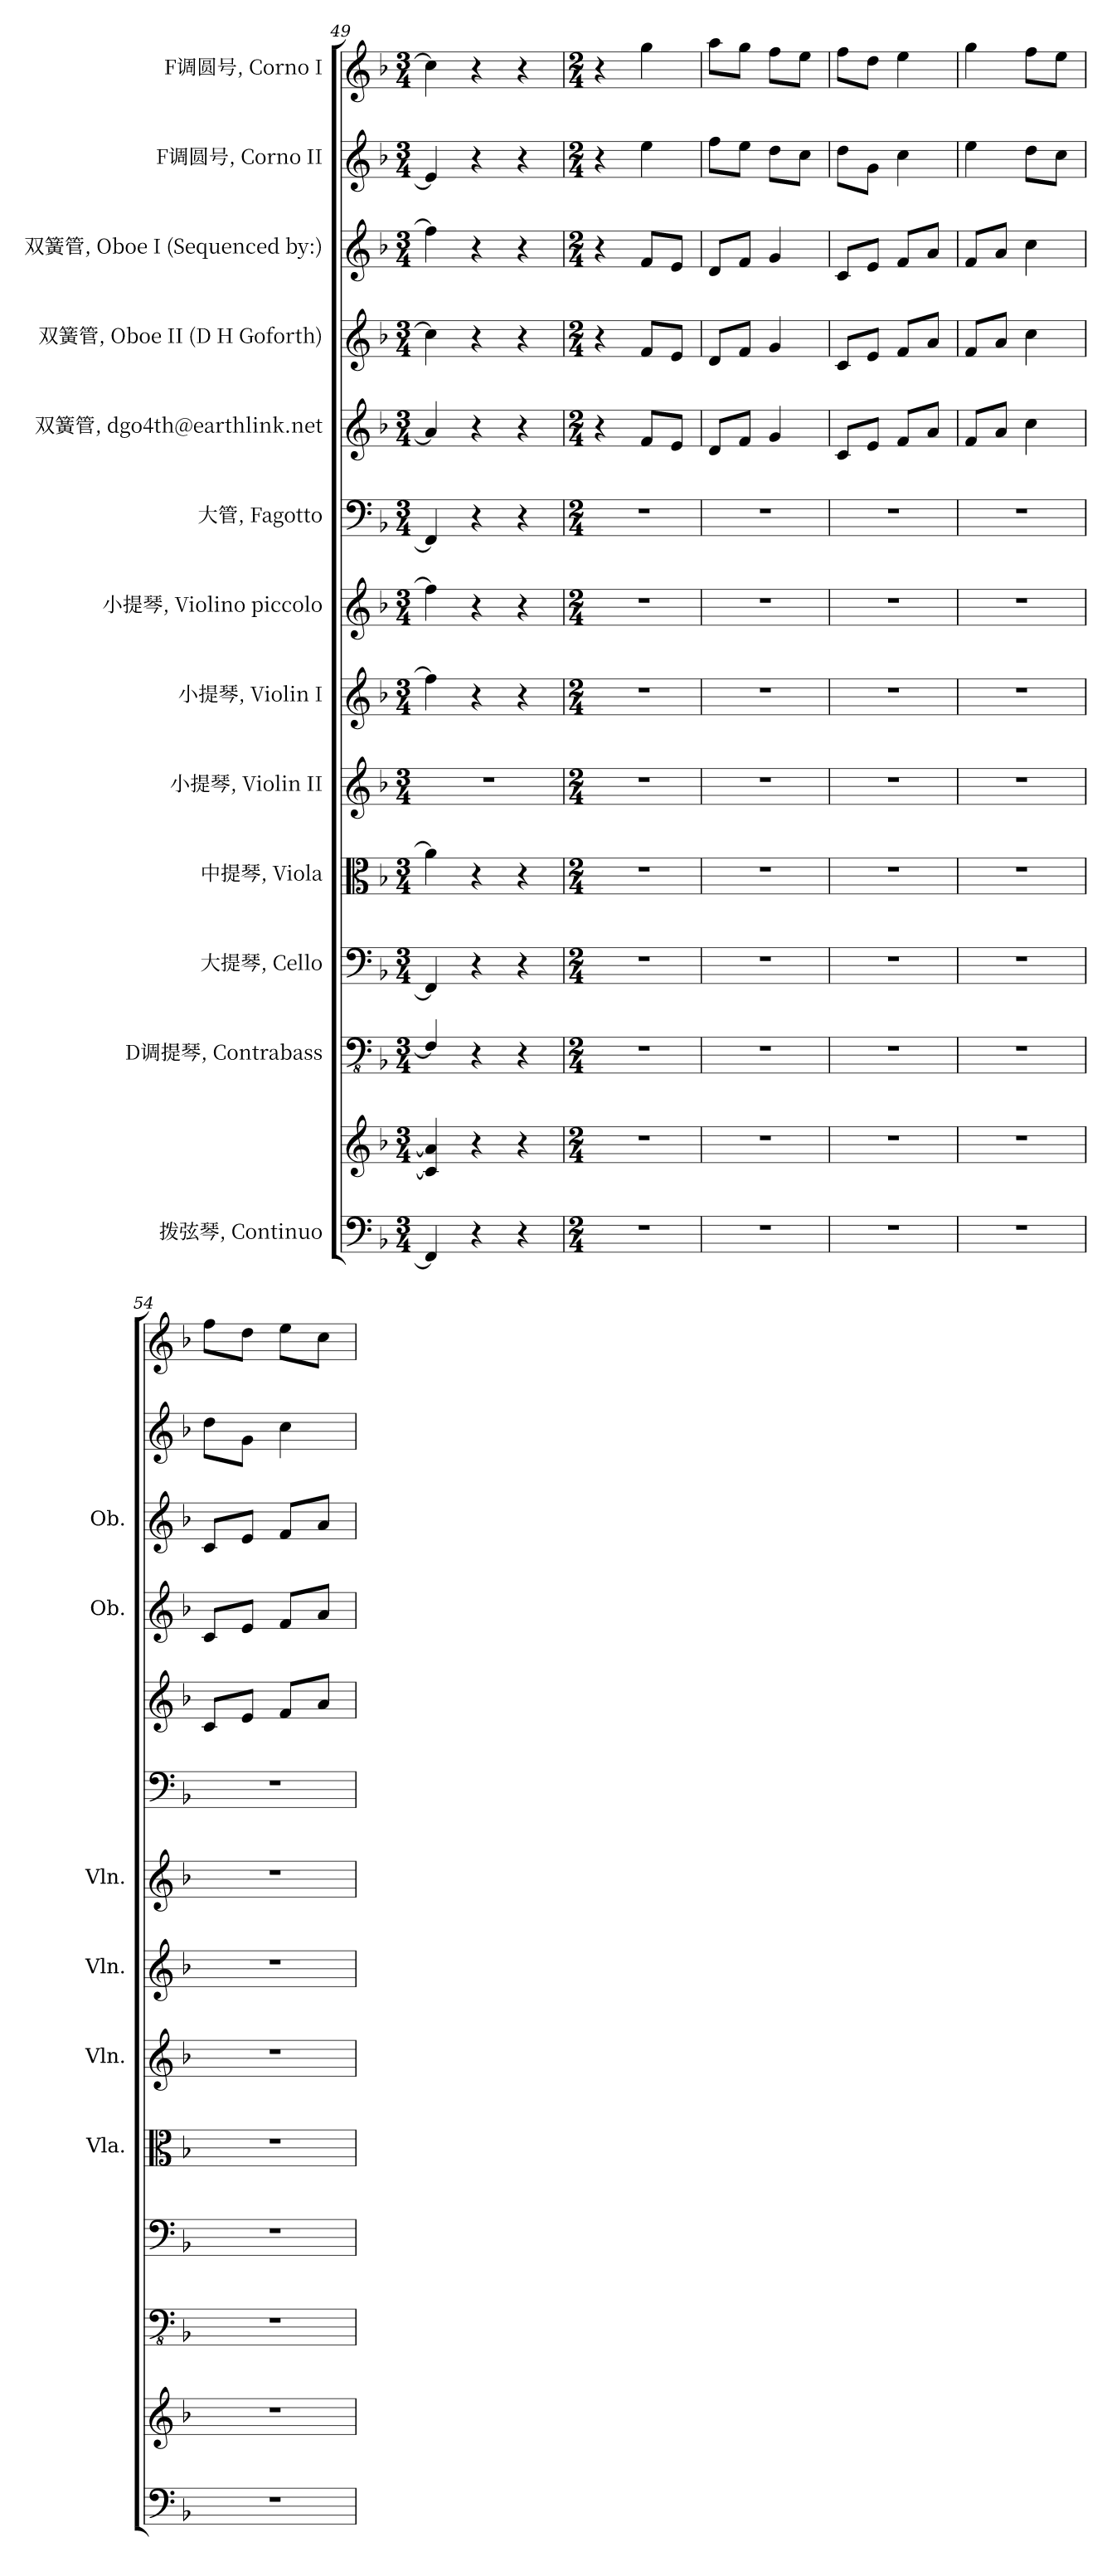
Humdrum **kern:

**kern	**kern	**kern	**kern	**kern	**kern	**kern	**kern	**kern	**kern	**kern	**kern	**kern	**kern
*part13	*part13	*part12	*part11	*part10	*part9	*part8	*part7	*part6	*part5	*part4	*part3	*part2	*part1
*staff14	*staff13	*staff12	*staff11	*staff10	*staff9	*staff8	*staff7	*staff6	*staff5	*staff4	*staff3	*staff2	*staff1
*I"拨弦琴, Continuo	*	*I"D调提琴, Contrabass	*I"大提琴, Cello	*I"中提琴, Viola	*I"小提琴, Violin II	*I"小提琴, Violin I	*I"小提琴, Violino piccolo	*I"大管, Fagotto	*I"双簧管, dgo4th@earthlink.net	*I"双簧管, Oboe II (D H Goforth)	*I"双簧管, Oboe I (Sequenced by:)	*I"F调圆号, Corno II	*I"F调圆号, Corno I
*	*	*	*	*I'Vla.	*I'Vln.	*I'Vln.	*I'Vln.	*	*	*I'Ob.	*I'Ob.	*	*
*clefF4	*clefG2	*clefFv4	*clefF4	*clefC3	*clefG2	*clefG2	*clefG2	*clefF4	*clefG2	*clefG2	*clefG2	*clefG2	*clefG2
*	*	*ITrd7c12	*	*	*	*	*	*	*	*	*	*ITrd4c7	*ITrd4c7
*k[b-]	*k[b-]	*k[b-]	*k[b-]	*k[b-]	*k[b-]	*k[b-]	*k[b-]	*k[b-]	*k[b-]	*k[b-]	*k[b-]	*k[b-e-]	*k[b-e-]
*M3/4	*M3/4	*M3/4	*M3/4	*M3/4	*M3/4	*M3/4	*M3/4	*M3/4	*M3/4	*M3/4	*M3/4	*M3/4	*M3/4
=49	=49	=49	=49	=49	=49	=49	=49	=49	=49	=49	=49	=49	=49
4FF/]	4c/] 4a/]	4FFF/]	4FF/]	4a\]	2.r	4ff\]	4ff\]	4FF/]	4a/]	4cc\]	4ff\]	4A/]	4f\]
4r	4r	4r	4r	4r	.	4r	4r	4r	4r	4r	4r	4r	4r
4r	4r	4r	4r	4r	.	4r	4r	4r	4r	4r	4r	4r	4r
!!LO:PB:g=z
=50	=50	=50	=50	=50	=50	=50	=50	=50	=50	=50	=50	=50	=50
*M2/4	*M2/4	*M2/4	*M2/4	*M2/4	*M2/4	*M2/4	*M2/4	*M2/4	*M2/4	*M2/4	*M2/4	*M2/4	*M2/4
2r	2r	2r	2r	2r	2r	2r	2r	2r	4r	4r	4r	4r	4r
*	*	*	*	*	*	*	*	*	*	*	*	*	*MM120
.	.	.	.	.	.	.	.	.	8f/L	8f/L	8f/L	4a\	4cc\
.	.	.	.	.	.	.	.	.	8e/J	8e/J	8e/J	.	.
=51	=51	=51	=51	=51	=51	=51	=51	=51	=51	=51	=51	=51	=51
2r	2r	2r	2r	2r	2r	2r	2r	2r	8d/L	8d/L	8d/L	8b-\L	8dd\L
.	.	.	.	.	.	.	.	.	8f/J	8f/J	8f/J	8a\J	8cc\J
.	.	.	.	.	.	.	.	.	4g/	4g/	4g/	8g\L	8b-\L
.	.	.	.	.	.	.	.	.	.	.	.	8f\J	8a\J
=52	=52	=52	=52	=52	=52	=52	=52	=52	=52	=52	=52	=52	=52
2r	2r	2r	2r	2r	2r	2r	2r	2r	8c/L	8c/L	8c/L	8g\L	8b-\L
.	.	.	.	.	.	.	.	.	8e/J	8e/J	8e/J	8c\J	8g\J
.	.	.	.	.	.	.	.	.	8f/L	8f/L	8f/L	4f\	4a\
.	.	.	.	.	.	.	.	.	8a/J	8a/J	8a/J	.	.
=53	=53	=53	=53	=53	=53	=53	=53	=53	=53	=53	=53	=53	=53
2r	2r	2r	2r	2r	2r	2r	2r	2r	8f/L	8f/L	8f/L	4a\	4cc\
.	.	.	.	.	.	.	.	.	8a/J	8a/J	8a/J	.	.
.	.	.	.	.	.	.	.	.	4cc\	4cc\	4cc\	8g\L	8b-\L
.	.	.	.	.	.	.	.	.	.	.	.	8f\J	8a\J
=54	=54	=54	=54	=54	=54	=54	=54	=54	=54	=54	=54	=54	=54
2r	2r	2r	2r	2r	2r	2r	2r	2r	8c/L	8c/L	8c/L	8g\L	8b-\L
.	.	.	.	.	.	.	.	.	8e/J	8e/J	8e/J	8c\J	8g\J
.	.	.	.	.	.	.	.	.	8f/L	8f/L	8f/L	4f\	8a\L
.	.	.	.	.	.	.	.	.	8a/J	8a/J	8a/J	.	8f\J
=	=	=	=	=	=	=	=	=	=	=	=	=	=
*-	*-	*-	*-	*-	*-	*-	*-	*-	*-	*-	*-	*-	*-
